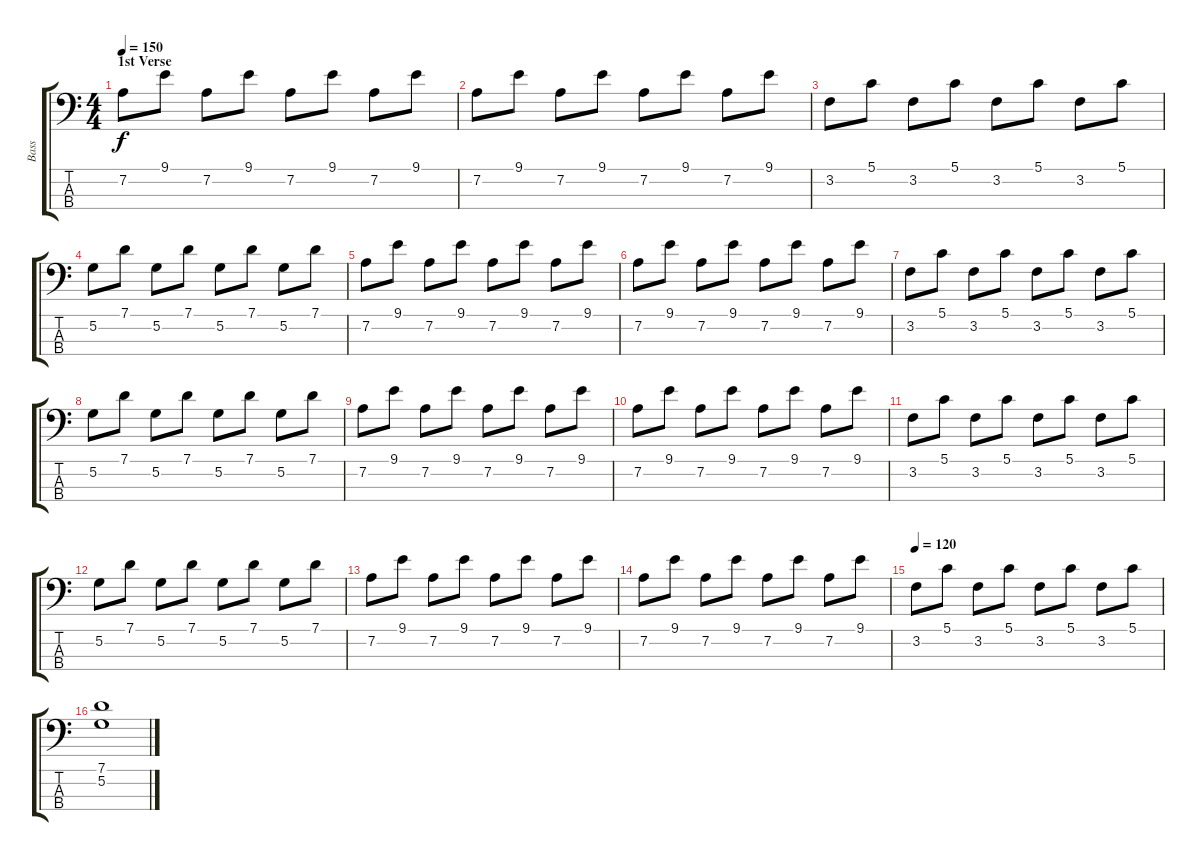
\track ("Bass" "Bass") {instrument electricbassfinger}
\staff {score tabs}
\tuning (G2 D2 A1 E1) {hide}
\ts (4 4)
\section ("" "1st Verse")
\tempo 150
\clef f4
\ks c
7.2.8{dy f} 9.1.8 7.2.8 9.1.8 7.2.8 9.1.8 7.2.8 9.1.8 |
7.2.8 9.1.8 7.2.8 9.1.8 7.2.8 9.1.8 7.2.8 9.1.8 |
3.2.8 5.1.8 3.2.8 5.1.8 3.2.8 5.1.8 3.2.8 5.1.8 |
5.2.8 7.1.8 5.2.8 7.1.8 5.2.8 7.1.8 5.2.8 7.1.8 |
7.2.8 9.1.8 7.2.8 9.1.8 7.2.8 9.1.8 7.2.8 9.1.8 |
7.2.8 9.1.8 7.2.8 9.1.8 7.2.8 9.1.8 7.2.8 9.1.8 |
3.2.8 5.1.8 3.2.8 5.1.8 3.2.8 5.1.8 3.2.8 5.1.8 |
5.2.8 7.1.8 5.2.8 7.1.8 5.2.8 7.1.8 5.2.8 7.1.8 |
7.2.8 9.1.8 7.2.8 9.1.8 7.2.8 9.1.8 7.2.8 9.1.8 |
7.2.8 9.1.8 7.2.8 9.1.8 7.2.8 9.1.8 7.2.8 9.1.8 |
3.2.8 5.1.8 3.2.8 5.1.8 3.2.8 5.1.8 3.2.8 5.1.8 |
5.2.8 7.1.8 5.2.8 7.1.8 5.2.8 7.1.8 5.2.8 7.1.8 |
7.2.8 9.1.8 7.2.8 9.1.8 7.2.8 9.1.8 7.2.8 9.1.8 |
7.2.8 9.1.8 7.2.8 9.1.8 7.2.8 9.1.8 7.2.8 9.1.8 |
\tempo 120
3.2.8 5.1.8 3.2.8 5.1.8 3.2.8 5.1.8 3.2.8 5.1.8 |
(7.1 5.2).1
